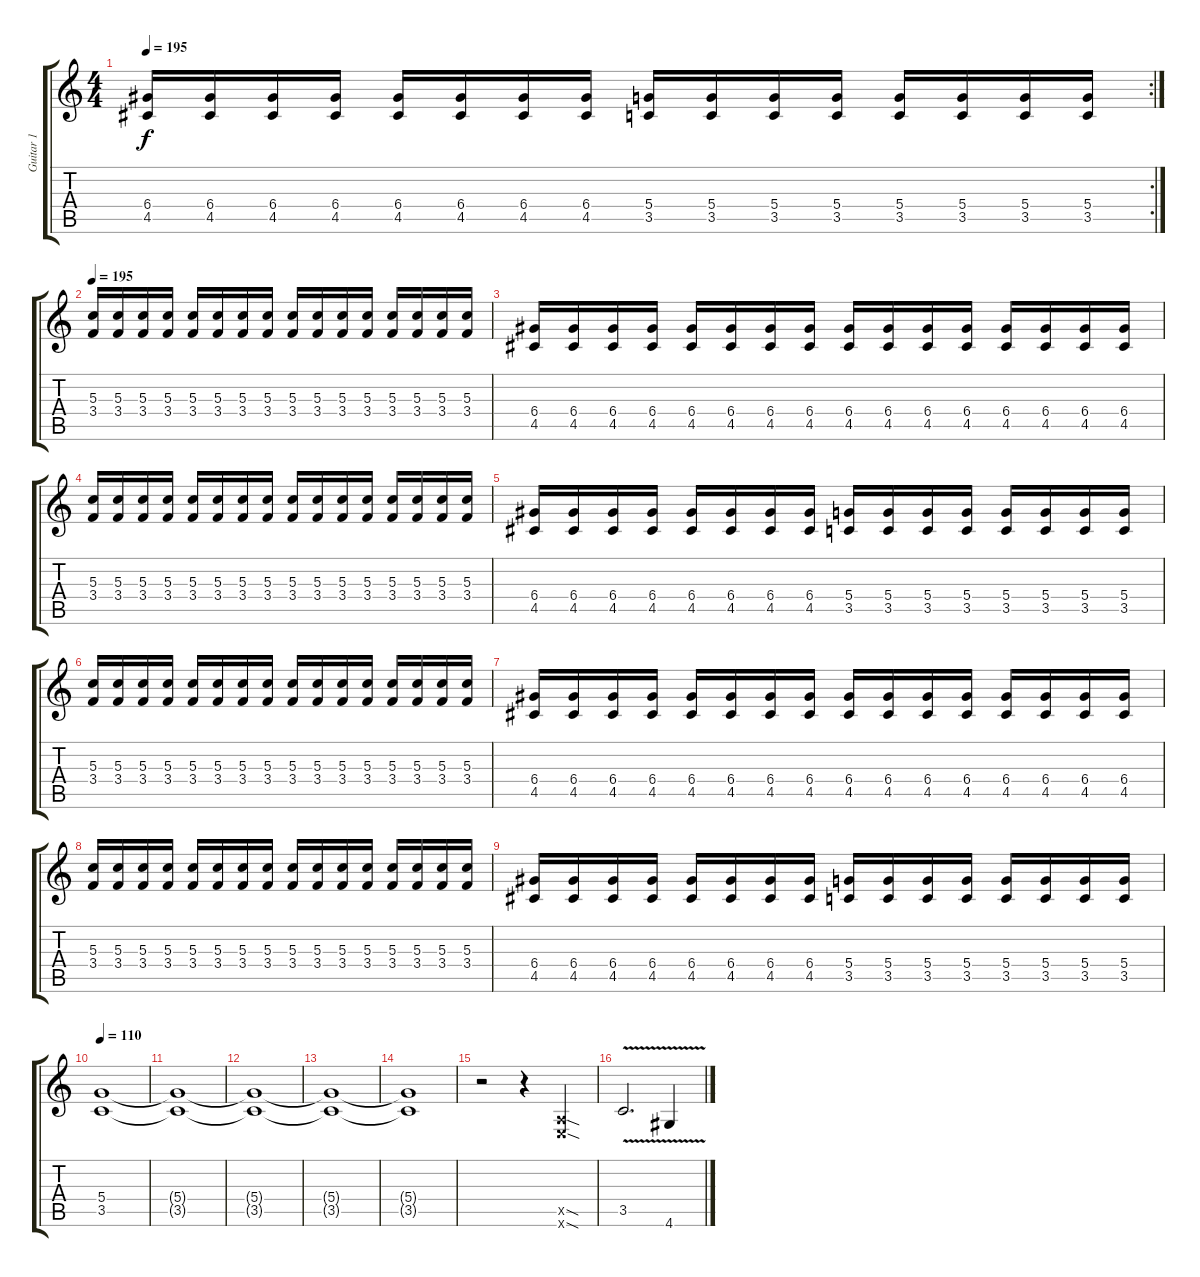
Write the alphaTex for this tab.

\track ("Guitar 1" "Guitar 1") {instrument distortionguitar}
\staff {score tabs}
\tuning (E4 B3 G3 D3 A2 E2) {hide}
\rc 2
\ts (4 4)
\tempo 195
\clef g2
\ks c
(6.4 4.5).16{dy f} (6.4 4.5).16 (6.4 4.5).16 (6.4 4.5).16 (6.4 4.5).16 (6.4 4.5).16 (6.4 4.5).16 (6.4 4.5).16 (5.4 3.5).16 (5.4 3.5).16 (5.4 3.5).16 (5.4 3.5).16 (5.4 3.5).16 (5.4 3.5).16 (5.4 3.5).16 (5.4 3.5).16 |
\tempo 195
(5.3 3.4).16 (5.3 3.4).16 (5.3 3.4).16 (5.3 3.4).16 (5.3 3.4).16 (5.3 3.4).16 (5.3 3.4).16 (5.3 3.4).16 (5.3 3.4).16 (5.3 3.4).16 (5.3 3.4).16 (5.3 3.4).16 (5.3 3.4).16 (5.3 3.4).16 (5.3 3.4).16 (5.3 3.4).16 |
(6.4 4.5).16 (6.4 4.5).16 (6.4 4.5).16 (6.4 4.5).16 (6.4 4.5).16 (6.4 4.5).16 (6.4 4.5).16 (6.4 4.5).16 (6.4 4.5).16 (6.4 4.5).16 (6.4 4.5).16 (6.4 4.5).16 (6.4 4.5).16 (6.4 4.5).16 (6.4 4.5).16 (6.4 4.5).16 |
(5.3 3.4).16 (5.3 3.4).16 (5.3 3.4).16 (5.3 3.4).16 (5.3 3.4).16 (5.3 3.4).16 (5.3 3.4).16 (5.3 3.4).16 (5.3 3.4).16 (5.3 3.4).16 (5.3 3.4).16 (5.3 3.4).16 (5.3 3.4).16 (5.3 3.4).16 (5.3 3.4).16 (5.3 3.4).16 |
(6.4 4.5).16 (6.4 4.5).16 (6.4 4.5).16 (6.4 4.5).16 (6.4 4.5).16 (6.4 4.5).16 (6.4 4.5).16 (6.4 4.5).16 (5.4 3.5).16 (5.4 3.5).16 (5.4 3.5).16 (5.4 3.5).16 (5.4 3.5).16 (5.4 3.5).16 (5.4 3.5).16 (5.4 3.5).16 |
(5.3 3.4).16 (5.3 3.4).16 (5.3 3.4).16 (5.3 3.4).16 (5.3 3.4).16 (5.3 3.4).16 (5.3 3.4).16 (5.3 3.4).16 (5.3 3.4).16 (5.3 3.4).16 (5.3 3.4).16 (5.3 3.4).16 (5.3 3.4).16 (5.3 3.4).16 (5.3 3.4).16 (5.3 3.4).16 |
(6.4 4.5).16 (6.4 4.5).16 (6.4 4.5).16 (6.4 4.5).16 (6.4 4.5).16 (6.4 4.5).16 (6.4 4.5).16 (6.4 4.5).16 (6.4 4.5).16 (6.4 4.5).16 (6.4 4.5).16 (6.4 4.5).16 (6.4 4.5).16 (6.4 4.5).16 (6.4 4.5).16 (6.4 4.5).16 |
(5.3 3.4).16 (5.3 3.4).16 (5.3 3.4).16 (5.3 3.4).16 (5.3 3.4).16 (5.3 3.4).16 (5.3 3.4).16 (5.3 3.4).16 (5.3 3.4).16 (5.3 3.4).16 (5.3 3.4).16 (5.3 3.4).16 (5.3 3.4).16 (5.3 3.4).16 (5.3 3.4).16 (5.3 3.4).16 |
(6.4 4.5).16 (6.4 4.5).16 (6.4 4.5).16 (6.4 4.5).16 (6.4 4.5).16 (6.4 4.5).16 (6.4 4.5).16 (6.4 4.5).16 (5.4 3.5).16 (5.4 3.5).16 (5.4 3.5).16 (5.4 3.5).16 (5.4 3.5).16 (5.4 3.5).16 (5.4 3.5).16 (5.4 3.5).16 |
\tempo 110
(5.4 3.5).1 |
(5.4{t} 3.5{t}).1 |
(5.4{t} 3.5{t}).1 |
(5.4{t} 3.5{t}).1 |
(5.4{t} 3.5{t}).1 |
r.2 r.4 (0.5{sod x} 0.6{sod x}).4 |
3.5{v}.2{d} 4.6{v}.4
